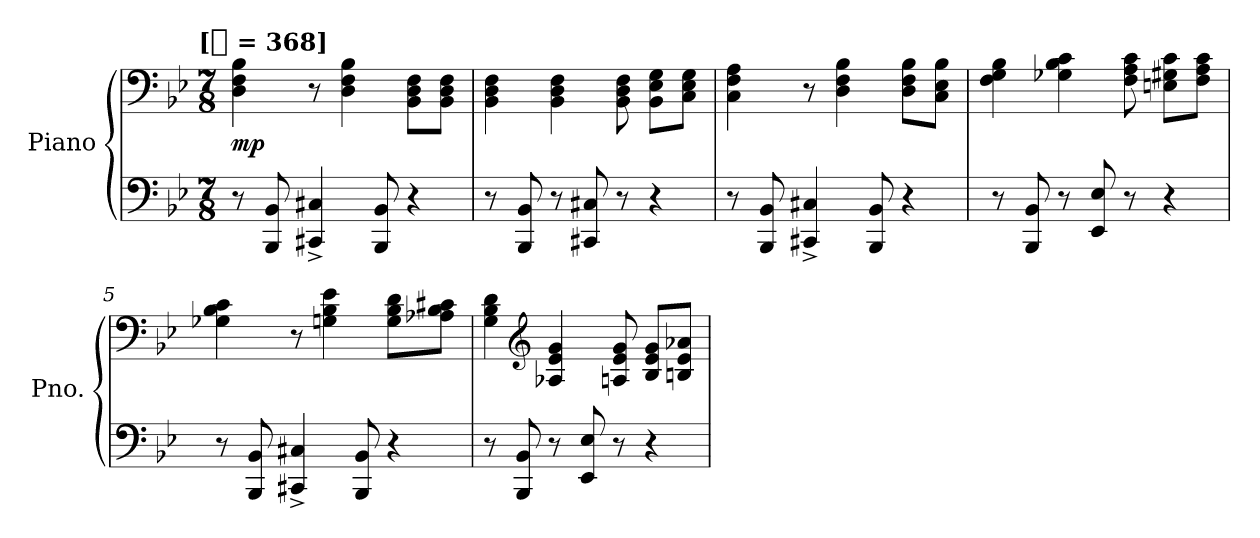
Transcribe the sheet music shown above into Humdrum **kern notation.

**kern	**kern	**dynam
*part1	*part1	*part1
*staff2	*staff1	*staff1/2
*I"Piano	*	*
*I'Pno.	*	*
*clefF4	*clefF4	*
*k[b-e-]	*k[b-e-]	*
*B-:	*B-:	*
!!LO:TX:omd:t=[[8th] = 368]
*M7/8	*M7/8	*
*MM184	*MM184	*
=1	=1	=1
8r	4D 4F 4B-	mp
8BBB- 8BB-	.	.
4CC#X^ 4C#X^	8r	.
.	4D 4F 4B-	.
8BBB- 8BB-	.	.
4r	8BB- 8D 8FL	.
.	8BB- 8D 8FJ	.
=2	=2	=2
8r	4BB- 4D 4F	.
8BBB- 8BB-	.	.
8r	4BB- 4D 4F	.
8CC#X 8C#X	.	.
8r	8BB- 8D 8F	.
4r	8BB- 8E- 8GL	.
.	8C 8E- 8GJ	.
=3	=3	=3
8r	4C 4F 4A	.
8BBB- 8BB-	.	.
4CC#X^ 4C#X^	8r	.
.	4D 4F 4B-	.
8BBB- 8BB-	.	.
4r	8D 8F 8B-L	.
.	8C 8E- 8B-J	.
=4	=4	=4
8r	4F 4G 4B-	.
8BBB- 8BB-	.	.
8r	4G-X 4B- 4c	.
8EE- 8E-	.	.
8r	8F 8A 8c	.
4r	8En 8G#X 8cL	.
.	8F 8A 8cJ	.
=5	=5	=5
8r	4G-X 4B- 4c	.
8BBB- 8BB-	.	.
4CC#X^ 4C#X^	8r	.
.	4Gn 4B- 4e-	.
8BBB- 8BB-	.	.
4r	8G 8B- 8dL	.
.	8A-X 8B- 8c#XJ	.
=6	=6	=6
8r	4G 4B- 4d	.
8BBB- 8BB-	.	.
*	*clefG2	*
8r	4A-X 4e- 4g	.
8EE- 8E-	.	.
8r	8An 8e- 8g	.
4r	8B- 8e- 8gL	.
.	8Bn 8e- 8a-XJ	.
=	=	=
*-	*-	*-
